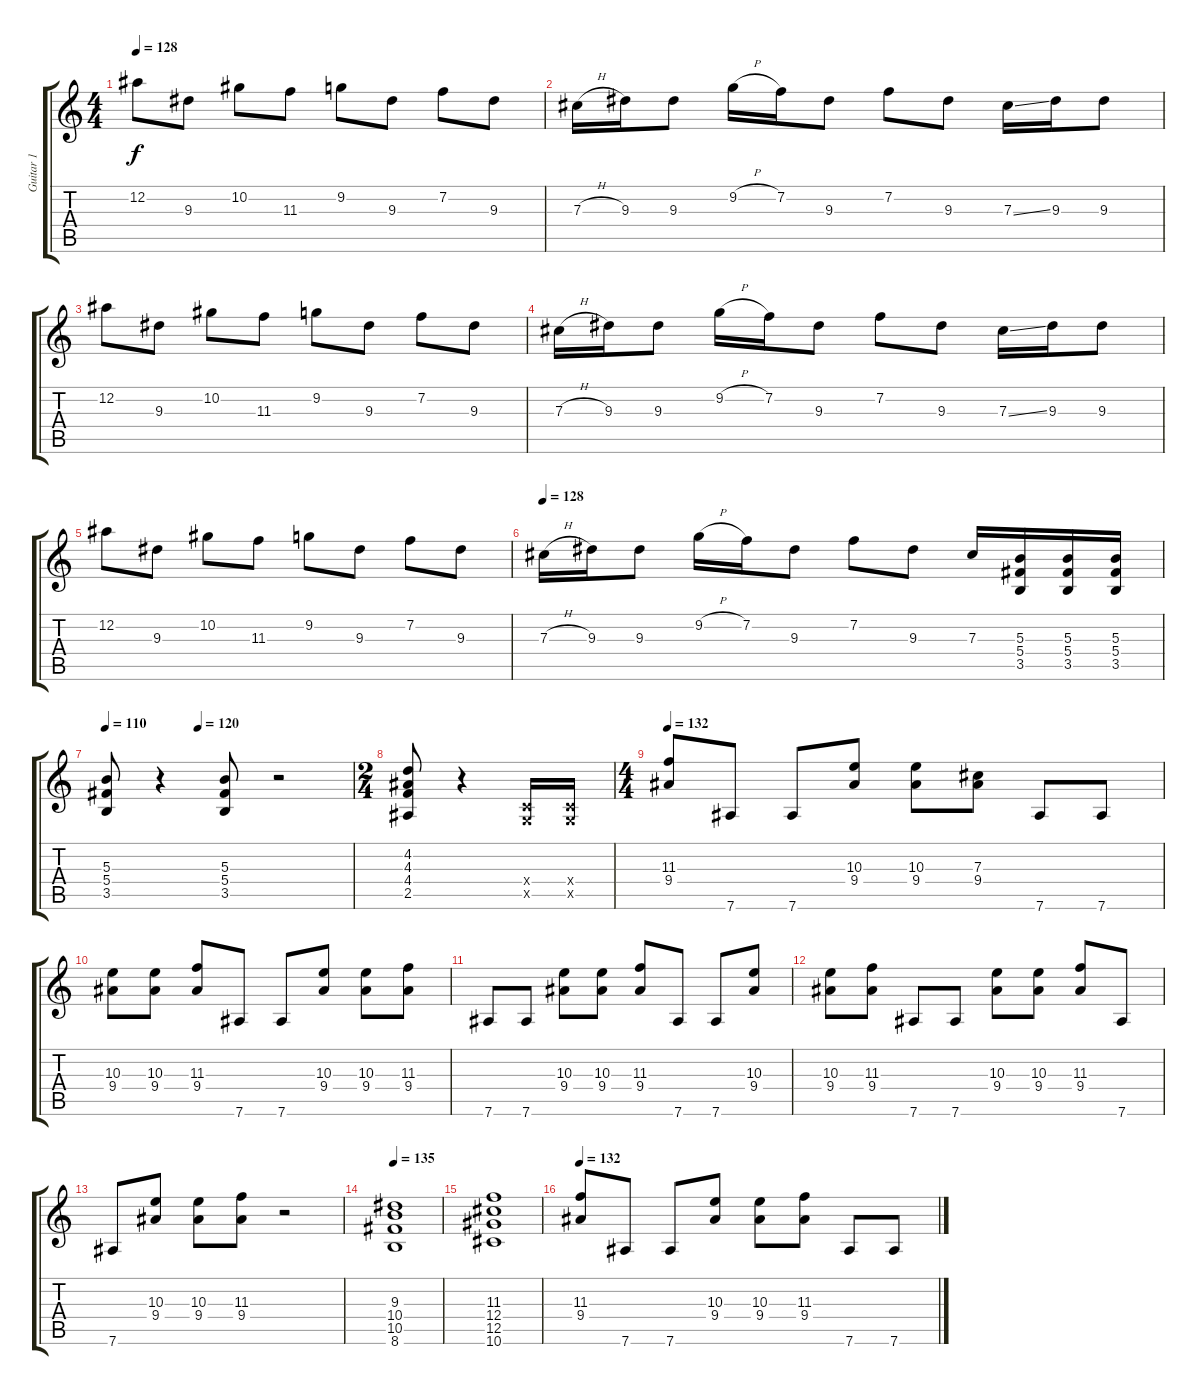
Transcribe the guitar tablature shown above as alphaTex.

\track ("Guitar 1" "Guitar 1") {instrument distortionguitar}
\staff {score tabs}
\tuning (Eb4 Bb3 Gb3 Db3 Ab2 Eb2) {hide}
\ts (4 4)
\tempo 128
\clef g2
\ks c
12.2.8{dy f} 9.3.8 10.2.8 11.3.8 9.2.8 9.3.8 7.2.8 9.3.8 |
7.3{h}.16 9.3.16 9.3.8 9.2{h}.16 7.2.16 9.3.8 7.2.8 9.3.8 7.3{ss}.16 9.3.16 9.3.8 |
12.2.8 9.3.8 10.2.8 11.3.8 9.2.8 9.3.8 7.2.8 9.3.8 |
7.3{h}.16 9.3.16 9.3.8 9.2{h}.16 7.2.16 9.3.8 7.2.8 9.3.8 7.3{ss}.16 9.3.16 9.3.8 |
12.2.8 9.3.8 10.2.8 11.3.8 9.2.8 9.3.8 7.2.8 9.3.8 |
\tempo 128
7.3{h}.16 9.3.16 9.3.8 9.2{h}.16 7.2.16 9.3.8 7.2.8 9.3.8 7.3.16 (5.3 5.4 3.5).16 (5.3 5.4 3.5).16 (5.3 5.4 3.5).16 |
\tempo 110
\tempo (120 0.375)
(5.3 5.4 3.5).8 r.4 (5.3 5.4 3.5).8 r.2 |
\ts (2 4)
(4.2 4.3 4.4 2.5).8 r.4 (-1.4{x} -1.5{x}).16 (-1.4{x} -1.5{x}).16 |
\ts (4 4)
\tempo 132
(11.3 9.4).8 7.6.8 7.6.8 (10.3 9.4).8 (10.3 9.4).8 (7.3 9.4).8 7.6.8 7.6.8 |
(10.3 9.4).8 (10.3 9.4).8 (11.3 9.4).8 7.6.8 7.6.8 (10.3 9.4).8 (10.3 9.4).8 (11.3 9.4).8 |
7.6.8 7.6.8 (10.3 9.4).8 (10.3 9.4).8 (11.3 9.4).8 7.6.8 7.6.8 (10.3 9.4).8 |
(10.3 9.4).8 (11.3 9.4).8 7.6.8 7.6.8 (10.3 9.4).8 (10.3 9.4).8 (11.3 9.4).8 7.6.8 |
7.6.8 (10.3 9.4).8 (10.3 9.4).8 (11.3 9.4).8 r.2 |
\tempo 135
(9.3 10.4 10.5 8.6).1 |
(11.3 12.4 12.5 10.6).1 |
\tempo 132
(11.3 9.4).8 7.6.8 7.6.8 (10.3 9.4).8 (10.3 9.4).8 (11.3 9.4).8 7.6.8 7.6.8
